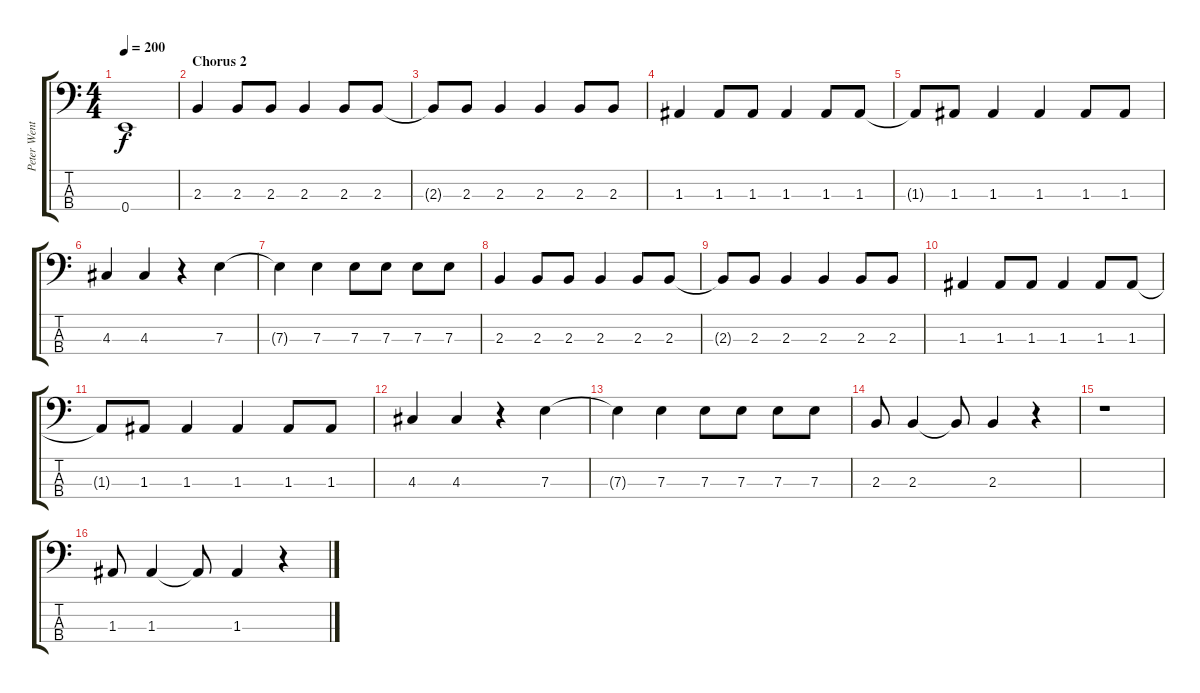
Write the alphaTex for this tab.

\track ("Peter Wentz (Bass)" "Peter Went") {instrument electricbasspick}
\staff {score tabs}
\tuning (G2 D2 A1 E1) {hide}
\ts (4 4)
\tempo 200
\clef f4
\ks c
0.4{t}.1{dy f} |
\section ("" "Chorus 2")
2.3.4 2.3.8 2.3.8 2.3.4 2.3.8 2.3.8 |
2.3{t}.8 2.3.8 2.3.4 2.3.4 2.3.8 2.3.8 |
1.3.4 1.3.8 1.3.8 1.3.4 1.3.8 1.3.8 |
1.3{t}.8 1.3.8 1.3.4 1.3.4 1.3.8 1.3.8 |
4.3.4 4.3.4 r.4 7.3.4 |
7.3{t}.4 7.3.4 7.3.8 7.3.8 7.3.8 7.3.8 |
2.3.4 2.3.8 2.3.8 2.3.4 2.3.8 2.3.8 |
2.3{t}.8 2.3.8 2.3.4 2.3.4 2.3.8 2.3.8 |
1.3.4 1.3.8 1.3.8 1.3.4 1.3.8 1.3.8 |
1.3{t}.8 1.3.8 1.3.4 1.3.4 1.3.8 1.3.8 |
4.3.4 4.3.4 r.4 7.3.4 |
7.3{t}.4 7.3.4 7.3.8 7.3.8 7.3.8 7.3.8 |
2.3.8 2.3.4 2.3{t}.8 2.3.4 r.4 |
r.1 |
1.3.8 1.3.4 1.3{t}.8 1.3.4 r.4
